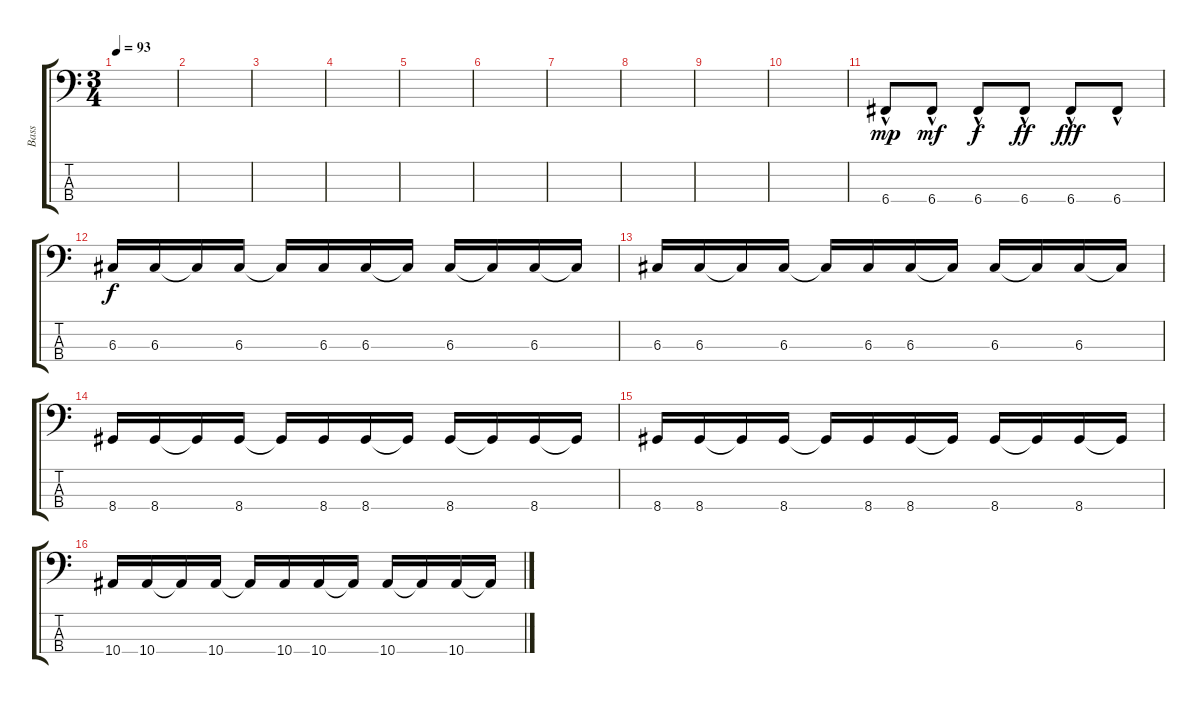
\track ("Bass" "Bass") {instrument electricbassfinger}
\staff {score tabs}
\tuning (F2 C2 G1 C1) {hide}
\ts (3 4)
\tempo 93
\clef f4
\ks c
|
|
|
|
|
|
|
|
|
|
6.4{hac}.8{dy mp} 6.4{hac}.8{dy mf} 6.4{hac}.8{dy f} 6.4{hac}.8{dy ff} 6.4{hac}.8{dy fff} 6.4{hac}.8 |
6.3.16{dy f volume 16} 6.3.16 6.3{t}.16 6.3.16 6.3{t}.16 6.3.16 6.3.16 6.3{t}.16 6.3.16 6.3{t}.16 6.3.16 6.3{t}.16 |
6.3.16 6.3.16 6.3{t}.16 6.3.16 6.3{t}.16 6.3.16 6.3.16 6.3{t}.16 6.3.16 6.3{t}.16 6.3.16 6.3{t}.16 |
8.4.16 8.4.16 8.4{t}.16 8.4.16 8.4{t}.16 8.4.16 8.4.16 8.4{t}.16 8.4.16 8.4{t}.16 8.4.16 8.4{t}.16 |
8.4.16 8.4.16 8.4{t}.16 8.4.16 8.4{t}.16 8.4.16 8.4.16 8.4{t}.16 8.4.16 8.4{t}.16 8.4.16 8.4{t}.16 |
10.4.16 10.4.16 10.4{t}.16 10.4.16 10.4{t}.16 10.4.16 10.4.16 10.4{t}.16 10.4.16 10.4{t}.16 10.4.16 10.4{t}.16
